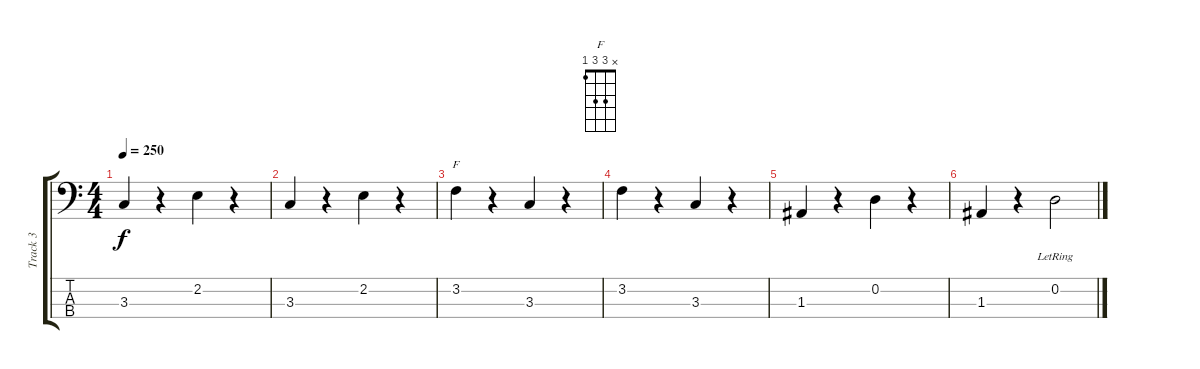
\track ("Track 3" "Track 3") {instrument acousticbass}
\staff {score tabs}
\tuning (G2 D2 A1 E1) {hide}
\chord ("F" x 3 3 1)
\ts (4 4)
\tempo 250
\clef f4
\ks c
3.3.4{dy f} r.4 2.2.4 r.4 |
3.3.4 r.4 2.2.4 r.4 |
3.2.4{ch "F"} r.4 3.3.4 r.4 |
3.2.4 r.4 3.3.4 r.4 |
1.3.4 r.4 0.2.4 r.4 |
1.3.4 r.4 0.2{lr}.2
